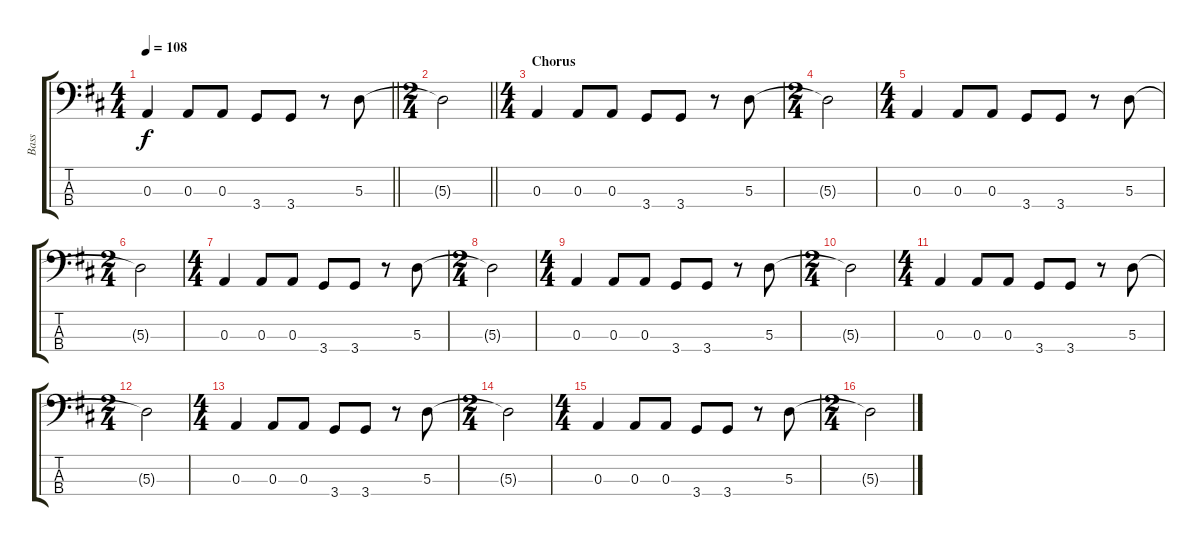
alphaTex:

\track ("Bass" "Bass") {instrument electricbassfinger}
\staff {score tabs}
\tuning (G2 D2 A1 E1) {hide}
\ts (4 4)
\tempo 108
\clef f4
\barLineRight lightlight
\ks d
0.3.4{dy f} 0.3.8 0.3.8 3.4.8 3.4.8 r.8 5.3.8 |
\ts (2 4)
\section ("" "")
\barLineRight lightlight
5.3{t}.2 |
\ts (4 4)
\section ("" "Chorus")
0.3.4 0.3.8 0.3.8 3.4.8 3.4.8 r.8 5.3.8 |
\ts (2 4)
5.3{t}.2 |
\ts (4 4)
0.3.4 0.3.8 0.3.8 3.4.8 3.4.8 r.8 5.3.8 |
\ts (2 4)
5.3{t}.2 |
\ts (4 4)
0.3.4 0.3.8 0.3.8 3.4.8 3.4.8 r.8 5.3.8 |
\ts (2 4)
5.3{t}.2 |
\ts (4 4)
0.3.4 0.3.8 0.3.8 3.4.8 3.4.8 r.8 5.3.8 |
\ts (2 4)
5.3{t}.2 |
\ts (4 4)
0.3.4 0.3.8 0.3.8 3.4.8 3.4.8 r.8 5.3.8 |
\ts (2 4)
5.3{t}.2 |
\ts (4 4)
0.3.4 0.3.8 0.3.8 3.4.8 3.4.8 r.8 5.3.8 |
\ts (2 4)
5.3{t}.2 |
\ts (4 4)
0.3.4 0.3.8 0.3.8 3.4.8 3.4.8 r.8 5.3.8 |
\ts (2 4)
5.3{t}.2
